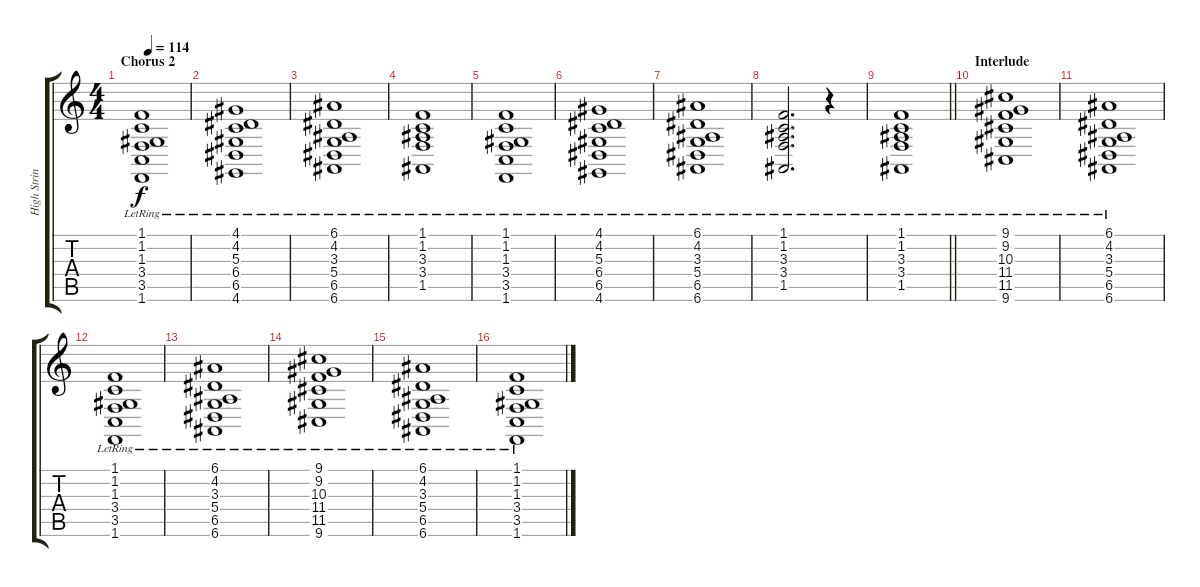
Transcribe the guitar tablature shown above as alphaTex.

\track ("High String" "High Strin") {instrument stringensemble1}
\staff {score tabs}
\tuning (E4 B3 G3 D3 A2 E2) {hide}
\ts (4 4)
\section ("" "Chorus 2")
\tempo 114
\clef g2
\ks c
(1.1{lr} 1.2{lr} 1.3{lr} 3.4{lr} 3.5{lr} 1.6{lr}).1{dy f volume 9} |
(4.1{lr} 4.2{lr} 5.3{lr} 6.4{lr} 6.5{lr} 4.6{lr}).1 |
(6.1{lr} 4.2{lr} 3.3{lr} 5.4{lr} 6.5{lr} 6.6{lr}).1 |
(1.1 1.2 3.3{lr} 3.4{lr} 1.5{lr}).1 |
(1.1{lr} 1.2{lr} 1.3{lr} 3.4{lr} 3.5{lr} 1.6{lr}).1{volume 9} |
(4.1{lr} 4.2{lr} 5.3{lr} 6.4{lr} 6.5{lr} 4.6{lr}).1 |
(6.1{lr} 4.2{lr} 3.3{lr} 5.4{lr} 6.5{lr} 6.6{lr}).1 |
(1.1 1.2 3.3{lr} 3.4{lr} 1.5{lr}).2{d} r.4 |
\barLineRight lightlight
(1.1 1.2 3.3{lr} 3.4{lr} 1.5{lr}).1 |
\section ("" "Interlude")
(9.1{lr} 9.2{lr} 10.3{lr} 11.4{lr} 11.5{lr} 9.6{lr}).1{volume 9} |
(6.1{lr} 4.2{lr} 3.3{lr} 5.4{lr} 6.5{lr} 6.6{lr}).1 |
(1.1{lr} 1.2{lr} 1.3{lr} 3.4{lr} 3.5{lr} 1.6{lr}).1 |
(6.1{lr} 4.2{lr} 3.3{lr} 5.4{lr} 6.5{lr} 6.6{lr}).1 |
(9.1{lr} 9.2{lr} 10.3{lr} 11.4{lr} 11.5{lr} 9.6{lr}).1 |
(6.1{lr} 4.2{lr} 3.3{lr} 5.4{lr} 6.5{lr} 6.6{lr}).1 |
(1.1{lr} 1.2{lr} 1.3{lr} 3.4{lr} 3.5{lr} 1.6{lr}).1
